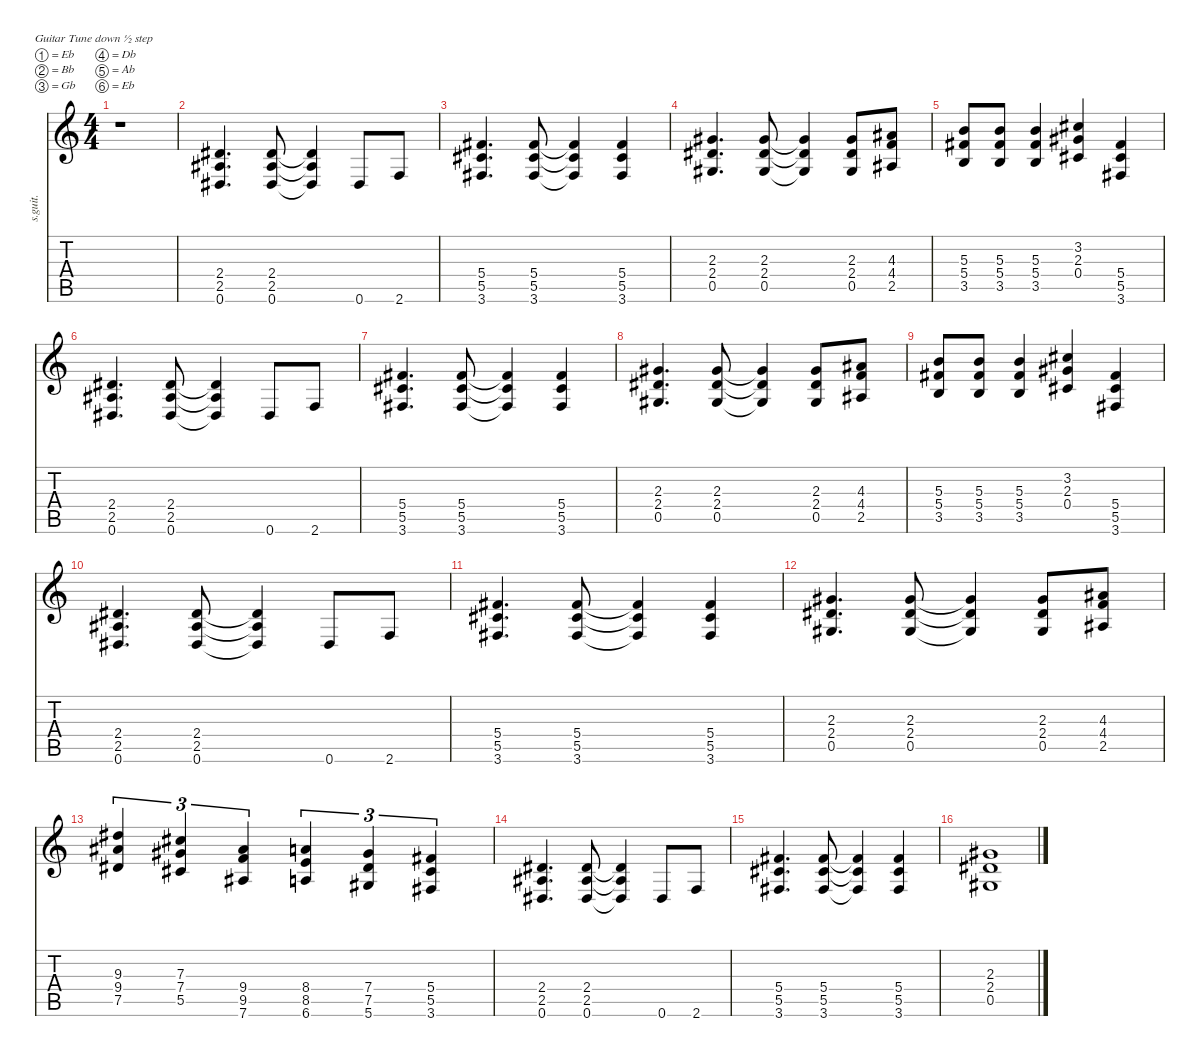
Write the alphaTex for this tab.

\defaultSystemsLayout 4
\hideDynamics
\bracketExtendMode nobrackets
\track ("Slash - Clean" "s.guit.") {instrument electricguitarclean}
\staff {score tabs}
\tuning (Eb4 Bb3 Gb3 Db3 Ab2 Eb2)
\ts (4 4)
\tempo (125 hide)
\clef g2
\ks c
r.1{dy f} |
(2.4{acc #} 2.5{acc #} 0.6{acc #}).4{d lyrics (0 "") lyrics (1 "") lyrics (2 "") lyrics (3 "") lyrics (4 "")} (2.4{acc #} 2.5{acc #} 0.6{acc #}).8{lyrics (0 "") lyrics (1 "") lyrics (2 "") lyrics (3 "") lyrics (4 "")} (2.4{t acc #} 2.5{t acc #} 0.6{t acc #}).4{lyrics (0 "") lyrics (1 "") lyrics (2 "") lyrics (3 "") lyrics (4 "")} 0.6{acc #}.8{lyrics (0 "") lyrics (1 "") lyrics (2 "") lyrics (3 "") lyrics (4 "")} 2.6.8{lyrics (0 "") lyrics (1 "") lyrics (2 "") lyrics (3 "") lyrics (4 "")} |
(5.4{acc #} 5.5{acc #} 3.6{acc #}).4{d lyrics (0 "") lyrics (1 "") lyrics (2 "") lyrics (3 "") lyrics (4 "")} (5.4{acc #} 5.5{acc #} 3.6{acc #}).8{lyrics (0 "") lyrics (1 "") lyrics (2 "") lyrics (3 "") lyrics (4 "")} (5.4{t acc #} 5.5{t acc #} 3.6{t acc #}).4{lyrics (0 "") lyrics (1 "") lyrics (2 "") lyrics (3 "") lyrics (4 "")} (5.4{acc #} 5.5{acc #} 3.6{acc #}).4{lyrics (0 "") lyrics (1 "") lyrics (2 "") lyrics (3 "") lyrics (4 "")} |
(2.3{acc #} 2.4{acc #} 0.5{acc #}).4{d lyrics (0 "") lyrics (1 "") lyrics (2 "") lyrics (3 "") lyrics (4 "")} (2.3{acc #} 2.4{acc #} 0.5{acc #}).8{lyrics (0 "") lyrics (1 "") lyrics (2 "") lyrics (3 "") lyrics (4 "")} (2.3{t acc #} 2.4{t acc #} 0.5{t acc #}).4{lyrics (0 "") lyrics (1 "") lyrics (2 "") lyrics (3 "") lyrics (4 "")} (2.3{acc #} 2.4{acc #} 0.5{acc #}).8{lyrics (0 "") lyrics (1 "") lyrics (2 "") lyrics (3 "") lyrics (4 "")} (4.3{acc #} 4.4 2.5{acc #}).8{lyrics (0 "") lyrics (1 "") lyrics (2 "") lyrics (3 "") lyrics (4 "")} |
(5.3 5.4{acc #} 3.5).8{lyrics (0 "") lyrics (1 "") lyrics (2 "") lyrics (3 "") lyrics (4 "")} (5.3 5.4{acc #} 3.5).8{lyrics (0 "") lyrics (1 "") lyrics (2 "") lyrics (3 "") lyrics (4 "")} (5.3 5.4{acc #} 3.5).4{lyrics (0 "") lyrics (1 "") lyrics (2 "") lyrics (3 "") lyrics (4 "")} (3.2{acc #} 2.3{acc #} 0.4{acc #}).4{lyrics (0 "") lyrics (1 "") lyrics (2 "") lyrics (3 "") lyrics (4 "")} (5.4{acc #} 5.5{acc #} 3.6{acc #}).4{lyrics (0 "") lyrics (1 "") lyrics (2 "") lyrics (3 "") lyrics (4 "")} |
(2.4{acc #} 2.5{acc #} 0.6{acc #}).4{d lyrics (0 "") lyrics (1 "") lyrics (2 "") lyrics (3 "") lyrics (4 "")} (2.4{acc #} 2.5{acc #} 0.6{acc #}).8{lyrics (0 "") lyrics (1 "") lyrics (2 "") lyrics (3 "") lyrics (4 "")} (2.4{t acc #} 2.5{t acc #} 0.6{t acc #}).4{lyrics (0 "") lyrics (1 "") lyrics (2 "") lyrics (3 "") lyrics (4 "")} 0.6{acc #}.8{lyrics (0 "") lyrics (1 "") lyrics (2 "") lyrics (3 "") lyrics (4 "")} 2.6.8{lyrics (0 "") lyrics (1 "") lyrics (2 "") lyrics (3 "") lyrics (4 "")} |
(5.4{acc #} 5.5{acc #} 3.6{acc #}).4{d lyrics (0 "") lyrics (1 "") lyrics (2 "") lyrics (3 "") lyrics (4 "")} (5.4{acc #} 5.5{acc #} 3.6{acc #}).8{lyrics (0 "") lyrics (1 "") lyrics (2 "") lyrics (3 "") lyrics (4 "")} (5.4{t acc #} 5.5{t acc #} 3.6{t acc #}).4{lyrics (0 "") lyrics (1 "") lyrics (2 "") lyrics (3 "") lyrics (4 "")} (5.4{acc #} 5.5{acc #} 3.6{acc #}).4{lyrics (0 "") lyrics (1 "") lyrics (2 "") lyrics (3 "") lyrics (4 "")} |
(2.3{acc #} 2.4{acc #} 0.5{acc #}).4{d lyrics (0 "") lyrics (1 "") lyrics (2 "") lyrics (3 "") lyrics (4 "")} (2.3{acc #} 2.4{acc #} 0.5{acc #}).8{lyrics (0 "") lyrics (1 "") lyrics (2 "") lyrics (3 "") lyrics (4 "")} (2.3{t acc #} 2.4{t acc #} 0.5{t acc #}).4{lyrics (0 "") lyrics (1 "") lyrics (2 "") lyrics (3 "") lyrics (4 "")} (2.3{acc #} 2.4{acc #} 0.5{acc #}).8{lyrics (0 "") lyrics (1 "") lyrics (2 "") lyrics (3 "") lyrics (4 "")} (4.3{acc #} 4.4 2.5{acc #}).8{lyrics (0 "") lyrics (1 "") lyrics (2 "") lyrics (3 "") lyrics (4 "")} |
(5.3 5.4{acc #} 3.5).8{lyrics (0 "") lyrics (1 "") lyrics (2 "") lyrics (3 "") lyrics (4 "")} (5.3 5.4{acc #} 3.5).8{lyrics (0 "") lyrics (1 "") lyrics (2 "") lyrics (3 "") lyrics (4 "")} (5.3 5.4{acc #} 3.5).4{lyrics (0 "") lyrics (1 "") lyrics (2 "") lyrics (3 "") lyrics (4 "")} (3.2{acc #} 2.3{acc #} 0.4{acc #}).4{lyrics (0 "") lyrics (1 "") lyrics (2 "") lyrics (3 "") lyrics (4 "")} (5.4{acc #} 5.5{acc #} 3.6{acc #}).4{lyrics (0 "") lyrics (1 "") lyrics (2 "") lyrics (3 "") lyrics (4 "")} |
(2.4{acc #} 2.5{acc #} 0.6{acc #}).4{d lyrics (0 "") lyrics (1 "") lyrics (2 "") lyrics (3 "") lyrics (4 "")} (2.4{acc #} 2.5{acc #} 0.6{acc #}).8{lyrics (0 "") lyrics (1 "") lyrics (2 "") lyrics (3 "") lyrics (4 "")} (2.4{t acc #} 2.5{t acc #} 0.6{t acc #}).4{lyrics (0 "") lyrics (1 "") lyrics (2 "") lyrics (3 "") lyrics (4 "")} 0.6{acc #}.8{lyrics (0 "") lyrics (1 "") lyrics (2 "") lyrics (3 "") lyrics (4 "")} 2.6.8{lyrics (0 "") lyrics (1 "") lyrics (2 "") lyrics (3 "") lyrics (4 "")} |
(5.4{acc #} 5.5{acc #} 3.6{acc #}).4{d lyrics (0 "") lyrics (1 "") lyrics (2 "") lyrics (3 "") lyrics (4 "")} (5.4{acc #} 5.5{acc #} 3.6{acc #}).8{lyrics (0 "") lyrics (1 "") lyrics (2 "") lyrics (3 "") lyrics (4 "")} (5.4{t acc #} 5.5{t acc #} 3.6{t acc #}).4{lyrics (0 "") lyrics (1 "") lyrics (2 "") lyrics (3 "") lyrics (4 "")} (5.4{acc #} 5.5{acc #} 3.6{acc #}).4{lyrics (0 "") lyrics (1 "") lyrics (2 "") lyrics (3 "") lyrics (4 "")} |
(2.3{acc #} 2.4{acc #} 0.5{acc #}).4{d lyrics (0 "") lyrics (1 "") lyrics (2 "") lyrics (3 "") lyrics (4 "")} (2.3{acc #} 2.4{acc #} 0.5{acc #}).8{lyrics (0 "") lyrics (1 "") lyrics (2 "") lyrics (3 "") lyrics (4 "")} (2.3{t acc #} 2.4{t acc #} 0.5{t acc #}).4{lyrics (0 "") lyrics (1 "") lyrics (2 "") lyrics (3 "") lyrics (4 "")} (2.3{acc #} 2.4{acc #} 0.5{acc #}).8{lyrics (0 "") lyrics (1 "") lyrics (2 "") lyrics (3 "") lyrics (4 "")} (4.3{acc #} 4.4 2.5{acc #}).8{lyrics (0 "") lyrics (1 "") lyrics (2 "") lyrics (3 "") lyrics (4 "")} |
(9.3{acc #} 9.4{acc #} 7.5{acc #}).4{tu (3 2) lyrics (0 "") lyrics (1 "") lyrics (2 "") lyrics (3 "") lyrics (4 "")} (7.3{acc #} 7.4{acc #} 5.5{acc #}).4{tu (3 2) lyrics (0 "") lyrics (1 "") lyrics (2 "") lyrics (3 "") lyrics (4 "")} (9.4{acc #} 9.5 7.6{acc #}).4{tu (3 2) lyrics (0 "") lyrics (1 "") lyrics (2 "") lyrics (3 "") lyrics (4 "")} (8.4 8.5 6.6).4{tu (3 2) lyrics (0 "") lyrics (1 "") lyrics (2 "") lyrics (3 "") lyrics (4 "")} (7.4{acc #} 7.5{acc #} 5.6{acc #}).4{tu (3 2) lyrics (0 "") lyrics (1 "") lyrics (2 "") lyrics (3 "") lyrics (4 "")} (5.4{acc #} 5.5{acc #} 3.6{acc #}).4{tu (3 2) lyrics (0 "") lyrics (1 "") lyrics (2 "") lyrics (3 "") lyrics (4 "")} |
(2.4{acc #} 2.5{acc #} 0.6{acc #}).4{d lyrics (0 "") lyrics (1 "") lyrics (2 "") lyrics (3 "") lyrics (4 "")} (2.4{acc #} 2.5{acc #} 0.6{acc #}).8{lyrics (0 "") lyrics (1 "") lyrics (2 "") lyrics (3 "") lyrics (4 "")} (2.4{t acc #} 2.5{t acc #} 0.6{t acc #}).4{lyrics (0 "") lyrics (1 "") lyrics (2 "") lyrics (3 "") lyrics (4 "")} 0.6{acc #}.8{lyrics (0 "") lyrics (1 "") lyrics (2 "") lyrics (3 "") lyrics (4 "")} 2.6.8{lyrics (0 "") lyrics (1 "") lyrics (2 "") lyrics (3 "") lyrics (4 "")} |
(5.4{acc #} 5.5{acc #} 3.6{acc #}).4{d lyrics (0 "") lyrics (1 "") lyrics (2 "") lyrics (3 "") lyrics (4 "")} (5.4{acc #} 5.5{acc #} 3.6{acc #}).8{lyrics (0 "") lyrics (1 "") lyrics (2 "") lyrics (3 "") lyrics (4 "")} (5.4{t acc #} 5.5{t acc #} 3.6{t acc #}).4{lyrics (0 "") lyrics (1 "") lyrics (2 "") lyrics (3 "") lyrics (4 "")} (5.4{acc #} 5.5{acc #} 3.6{acc #}).4{lyrics (0 "") lyrics (1 "") lyrics (2 "") lyrics (3 "") lyrics (4 "")} |
(2.3{acc #} 2.4{acc #} 0.5{acc #}).1{lyrics (0 "") lyrics (1 "") lyrics (2 "") lyrics (3 "") lyrics (4 "")}
